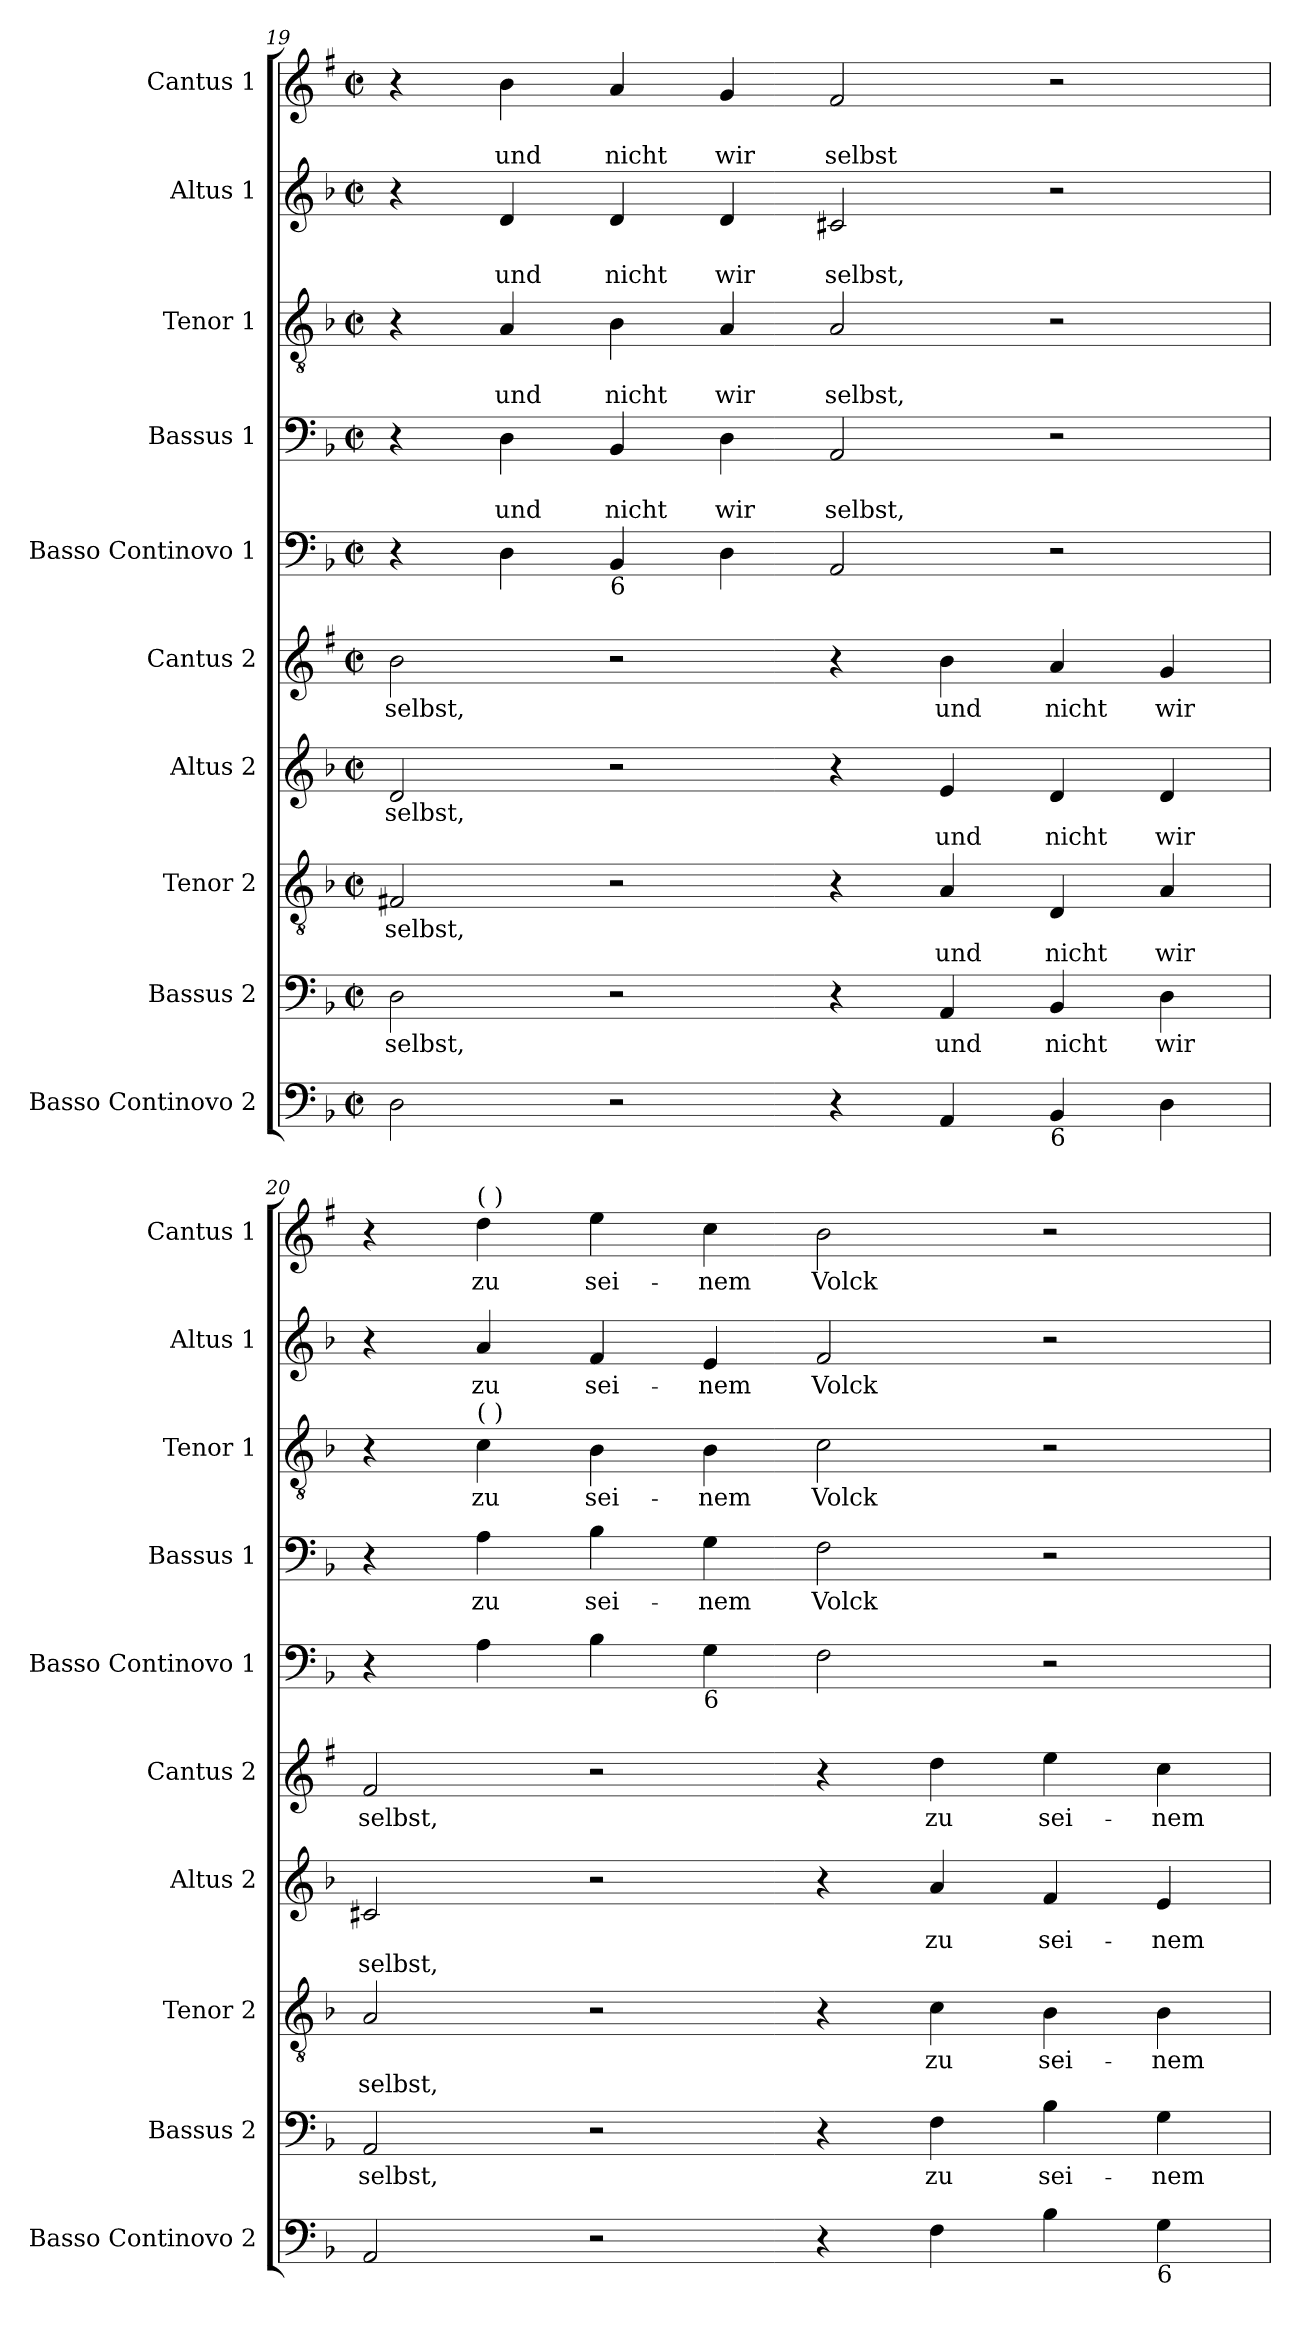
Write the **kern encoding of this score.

**kern	**kern	**text	**kern	**text	**text	**kern	**text	**text	**kern	**text	**kern	**kern	**text	**text	**kern	**text	**text	**kern	**text	**text	**kern	**text	**text
*part10	*part9	*part9	*part8	*part8	*part8	*part7	*part7	*part7	*part6	*part6	*part5	*part4	*part4	*part4	*part3	*part3	*part3	*part2	*part2	*part2	*part1	*part1	*part1
*staff10	*staff9	*staff9	*staff8	*staff8	*staff8	*staff7	*staff7	*staff7	*staff6	*staff6	*staff5	*staff4	*staff4	*staff4	*staff3	*staff3	*staff3	*staff2	*staff2	*staff2	*staff1	*staff1	*staff1
*I"Basso Continovo 2	*I"Bassus 2	*	*I"Tenor 2	*	*	*I"Altus 2	*	*	*I"Cantus 2	*	*I"Basso Continovo 1	*I"Bassus 1	*	*	*I"Tenor 1	*	*	*I"Altus 1	*	*	*I"Cantus 1	*	*
*I'Basso Continovo 2	*I'Bassus 2	*	*I'Tenor 2	*	*	*I'Altus 2	*	*	*I'Cantus 2	*	*I'Basso Continovo 1	*I'Bassus 1	*	*	*I'Tenor 1	*	*	*I'Altus 1	*	*	*I'Cantus 1	*	*
!!LO:LB:g=z
*clefF4	*clefF4	*	*clefGv2	*	*	*clefG2	*	*	*clefG2	*	*clefF4	*clefF4	*	*	*clefGv2	*	*	*clefG2	*	*	*clefG2	*	*
*	*	*	*	*	*	*	*	*	*ITrd1c2	*	*	*	*	*	*	*	*	*	*	*	*ITrd1c2	*	*
*k[b-]	*k[b-]	*	*k[b-]	*	*	*k[b-]	*	*	*k[b-]	*	*k[b-]	*k[b-]	*	*	*k[b-]	*	*	*k[b-]	*	*	*k[b-]	*	*
*F:	*F:	*	*F:	*	*	*F:	*	*	*F:	*	*F:	*F:	*	*	*F:	*	*	*F:	*	*	*F:	*	*
*M4/2	*M4/2	*	*M4/2	*	*	*M4/2	*	*	*M4/2	*	*M4/2	*M4/2	*	*	*M4/2	*	*	*M4/2	*	*	*M4/2	*	*
*met(c|)	*met(c|)	*	*met(c|)	*	*	*met(c|)	*	*	*met(c|)	*	*met(c|)	*met(c|)	*	*	*met(c|)	*	*	*met(c|)	*	*	*met(c|)	*	*
=19	=19	=19	=19	=19	=19	=19	=19	=19	=19	=19	=19	=19	=19	=19	=19	=19	=19	=19	=19	=19	=19	=19	=19
!	!	!LO:LY:b	!	!LO:LY:b	!	!	!LO:LY:b	!	!	!LO:LY:b	!	!	!	!	!	!	!	!	!	!	!	!	!
2D	2D	selbst,	2F#X	selbst,	.	2d	selbst,	.	2a	selbst,	4r	4r	.	.	4r	.	.	4r	.	.	4r	.	.
!	!	!	!	!	!	!	!	!	!	!	!	!	!	!LO:LY:b	!	!	!LO:LY:b	!	!	!LO:LY:b	!	!	!LO:LY:b
.	.	.	.	.	.	.	.	.	.	.	4D	4D	.	und	4A	.	und	4d	.	und	4a	.	und
!	!	!	!	!	!	!	!	!	!	!	!LO:TX:b:t=6	!	!	!	!	!	!	!	!	!	!	!	!
!	!	!	!	!	!	!	!	!	!	!	!	!	!	!LO:LY:b	!	!	!LO:LY:b	!	!	!LO:LY:b	!	!	!LO:LY:b
2r	2r	.	2r	.	.	2r	.	.	2r	.	4BB-	4BB-	.	nicht	4B-	.	nicht	4d	.	nicht	4g	.	nicht
!	!	!	!	!	!	!	!	!	!	!	!	!	!	!LO:LY:b	!	!	!LO:LY:b	!	!	!LO:LY:b	!	!	!LO:LY:b
.	.	.	.	.	.	.	.	.	.	.	4D	4D	.	wir	4A	.	wir	4d	.	wir	4f	.	wir
!	!	!	!	!	!	!	!	!	!	!	!	!	!	!LO:LY:b	!	!	!LO:LY:b	!	!	!LO:LY:b	!	!	!LO:LY:b
4r	4r	.	4r	.	.	4r	.	.	4r	.	2AA	2AA	.	selbst,	2A	.	selbst,	2c#X	.	selbst,	2e	.	selbst
!	!	!LO:LY:b	!	!	!LO:LY:b	!	!	!LO:LY:b	!	!LO:LY:b	!	!	!	!	!	!	!	!	!	!	!	!	!
4AA	4AA	und	4A	.	und	4e	.	und	4a	und	.	.	.	.	.	.	.	.	.	.	.	.	.
!LO:TX:b:t=6	!	!	!	!	!	!	!	!	!	!	!	!	!	!	!	!	!	!	!	!	!	!	!
!	!	!LO:LY:b	!	!	!LO:LY:b	!	!	!LO:LY:b	!	!LO:LY:b	!	!	!	!	!	!	!	!	!	!	!	!	!
4BB-	4BB-	nicht	4D	.	nicht	4d	.	nicht	4g	nicht	2r	2r	.	.	2r	.	.	2r	.	.	2r	.	.
!	!	!LO:LY:b	!	!	!LO:LY:b	!	!	!LO:LY:b	!	!LO:LY:b	!	!	!	!	!	!	!	!	!	!	!	!	!
4D	4D	wir	4A	.	wir	4d	.	wir	4f	wir	.	.	.	.	.	.	.	.	.	.	.	.	.
=20	=20	=20	=20	=20	=20	=20	=20	=20	=20	=20	=20	=20	=20	=20	=20	=20	=20	=20	=20	=20	=20	=20	=20
!	!	!LO:LY:b	!	!	!LO:LY:b	!	!	!LO:LY:b	!	!LO:LY:b	!	!	!	!	!	!	!	!	!	!	!	!	!
2AA	2AA	selbst,	2A	.	selbst,	2c#X	.	selbst,	2e	selbst,	4r	4r	.	.	4r	.	.	4r	.	.	4r	.	.
!	!	!	!	!	!	!	!	!	!	!	!	!	!	!	!	!	!	!	!	!	!LO:TX:a:t=(  )	!	!
!	!	!	!	!	!	!	!	!	!	!	!	!	!	!	!LO:TX:a:t=(  )	!	!	!	!	!	!	!	!
!	!	!	!	!	!	!	!	!	!	!	!	!	!LO:LY:b	!	!	!LO:LY:b	!	!	!LO:LY:b	!	!	!LO:LY:b	!
.	.	.	.	.	.	.	.	.	.	.	4A	4A	zu	.	4c	zu	.	4a	zu	.	4cc	zu	.
!	!	!	!	!	!	!	!	!	!	!	!	!	!LO:LY:b	!	!	!LO:LY:b	!	!	!LO:LY:b	!	!	!LO:LY:b	!
2r	2r	.	2r	.	.	2r	.	.	2r	.	4B-	4B-	sei-	.	4B-	sei-	.	4f	sei-	.	4dd	sei-	.
!	!	!	!	!	!	!	!	!	!	!	!LO:TX:b:t=6	!	!	!	!	!	!	!	!	!	!	!	!
!	!	!	!	!	!	!	!	!	!	!	!	!	!LO:LY:b	!	!	!LO:LY:b	!	!	!LO:LY:b	!	!	!LO:LY:b	!
.	.	.	.	.	.	.	.	.	.	.	4G	4G	-nem	.	4B-	-nem	.	4e	-nem	.	4b-	-nem	.
!	!	!	!	!	!	!	!	!	!	!	!	!	!LO:LY:b	!	!	!LO:LY:b	!	!	!LO:LY:b	!	!	!LO:LY:b	!
4r	4r	.	4r	.	.	4r	.	.	4r	.	2F	2F	Volck	.	2c	Volck	.	2f	Volck	.	2a	Volck	.
!	!	!LO:LY:b	!	!LO:LY:b	!	!	!LO:LY:b	!	!	!LO:LY:b	!	!	!	!	!	!	!	!	!	!	!	!	!
4F	4F	zu	4c	zu	.	4a	zu	.	4cc	zu	.	.	.	.	.	.	.	.	.	.	.	.	.
!	!	!LO:LY:b	!	!LO:LY:b	!	!	!LO:LY:b	!	!	!LO:LY:b	!	!	!	!	!	!	!	!	!	!	!	!	!
4B-	4B-	sei-	4B-	sei-	.	4f	sei-	.	4dd	sei-	2r	2r	.	.	2r	.	.	2r	.	.	2r	.	.
!LO:TX:b:t=6	!	!	!	!	!	!	!	!	!	!	!	!	!	!	!	!	!	!	!	!	!	!	!
!	!	!LO:LY:b	!	!LO:LY:b	!	!	!LO:LY:b	!	!	!LO:LY:b	!	!	!	!	!	!	!	!	!	!	!	!	!
4G	4G	-nem	4B-	-nem	.	4e	-nem	.	4b-	-nem	.	.	.	.	.	.	.	.	.	.	.	.	.
=	=	=	=	=	=	=	=	=	=	=	=	=	=	=	=	=	=	=	=	=	=	=	=
*-	*-	*-	*-	*-	*-	*-	*-	*-	*-	*-	*-	*-	*-	*-	*-	*-	*-	*-	*-	*-	*-	*-	*-
